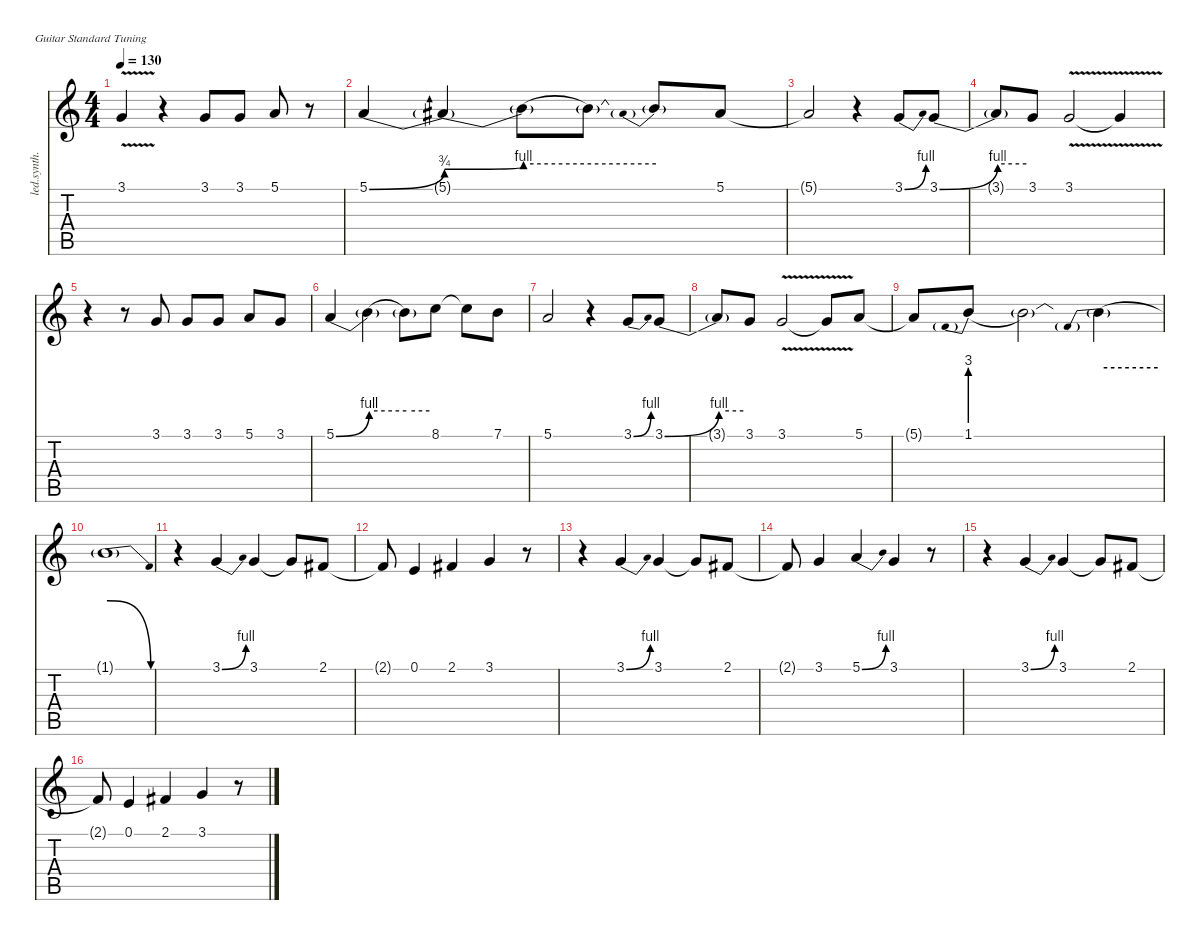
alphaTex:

\defaultSystemsLayout 4
\hideDynamics
\bracketExtendMode nobrackets
\otherSystemsTrackNameOrientation horizontal
\track ("Lead Vocal" "led.synth.") {instrument lead2sawtooth}
\staff {score tabs}
\tuning (E4 B3 G3 D3 A2 E2)
\ts (4 4)
\tempo 130
\clef g2
\ks c
3.1{v t}.4{dy f} r.4 3.1.8 3.1.8 5.1.8 r.8 |
5.1{be (bend 0 0 60 3)}.4 5.1{be (bend 0 3 60 4) t}.4 5.1{be (hold 0 4 60 4) t}.8 5.1{t}.8 5.1{be (prebend 0 4 60 4) t}.8 5.1.8 |
5.1{t}.2 r.4 3.1{be (bend 0 0 9.999999599999999 4)}.8 3.1{be (bend 0 0 60 4)}.8 |
3.1{be (hold 0 4 60 4) t}.8 3.1.8 3.1{v}.2 3.1{v t}.4 |
r.4 r.8 3.1.8 3.1.8 3.1.8 5.1.8 3.1.8 |
5.1{be (bend 0 0 60 4)}.4 5.1{be (hold 0 4 60 4) t}.4 5.1{be (hold 0 4 60 4) t}.8 8.1.8 8.1{t}.8 7.1.8 |
5.1.2 r.4 3.1{be (bend 0 0 9.999999599999999 4)}.8 3.1{be (bend 0 0 60 4)}.8 |
3.1{be (hold 0 4 60 4) t}.8 3.1.8 3.1{v}.2 3.1{v t}.8 5.1.8 |
5.1{t}.8 1.1{be (prebend 0 12 60 12)}.8 1.1{t}.2 1.1{be (prebend 0 12 60 12) t}.4 |
1.1{be (release 0 12 60 0) t}.1 |
r.4 3.1{be (bend 0 0 30 4)}.4 3.1.4 3.1{t}.8 2.1{acc #}.8 |
2.1{t acc #}.8 0.1.4 2.1{acc #}.4 3.1.4 r.8 |
r.4 3.1{be (bend 0 0 30 4)}.4 3.1.4 3.1{t}.8 2.1{acc #}.8 |
2.1{t acc #}.8 3.1.4 5.1{be (bend 0 0 30 4)}.4 3.1.4 r.8 |
r.4 3.1{be (bend 0 0 30 4)}.4 3.1.4 3.1{t}.8 2.1{acc #}.8 |
2.1{t acc #}.8 0.1.4 2.1{acc #}.4 3.1.4 r.8
